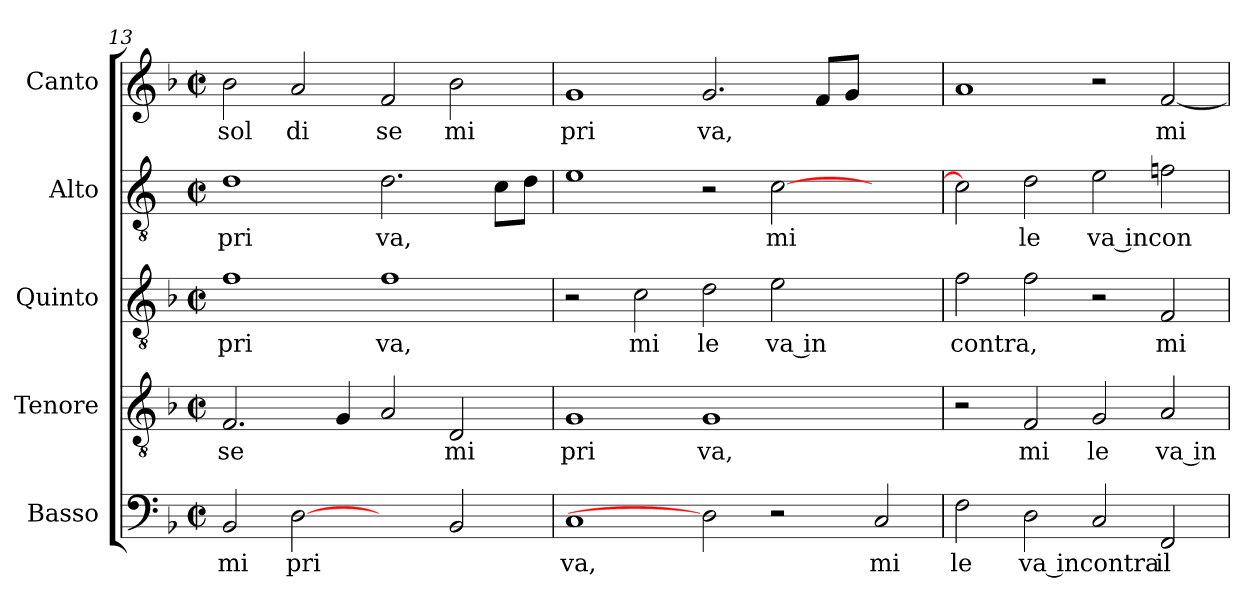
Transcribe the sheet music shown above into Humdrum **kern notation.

**kern	**text	**kern	**text	**kern	**text	**kern	**text	**kern	**text
*part5	*part5	*part4	*part4	*part3	*part3	*part2	*part2	*part1	*part1
*staff5	*staff5	*staff4	*staff4	*staff3	*staff3	*staff2	*staff2	*staff1	*staff1
*I"Basso	*	*I"Tenore	*	*I"Quinto	*	*I"Alto	*	*I"Canto	*
*clefF4	*	*clefGv2	*	*clefGv2	*	*clefGv2	*	*clefG2	*
*	*	*	*	*	*	*ITrd-3c-5	*	*	*
*k[b-]	*	*k[b-]	*	*k[b-]	*	*	*	*k[b-]	*
*F:	*	*F:	*	*F:	*	*	*	*F:	*
*M2/2	*	*M2/2	*	*M2/2	*	*M2/2	*	*M2/2	*
*met(c|)	*	*met(c|)	*	*met(c|)	*	*met(c|)	*	*met(c|)	*
=13	=13	=13	=13	=13	=13	=13	=13	=13	=13
!	!LO:LY:b:cj	!	!LO:LY:b:cj	!	!LO:LY:b:cj	!	!LO:LY:b:cj	!	!LO:LY:b:cj
2BB-/	mi	2.F/	se	1f	pri	1g	pri	2b-\	sol
!	!LO:LY:b:cj	!	!	!	!	!	!	!	!LO:LY:b:cj
[2D	pri	.	.	.	.	.	.	2a/	di
.	.	4G/	.	.	.	.	.	.	.
!	!	!	!	!	!LO:LY:b:cj	!	!LO:LY:b	!	!LO:LY:b:cj
2ryy	.	2A/	.	1f	va,	2.g\	va,	2f/	se
!	!	!	!LO:LY:b:cj	!	!	!	!	!	!LO:LY:b:cj
2BB-/	.	2D/	mi	.	.	.	.	2b-\	mi
.	.	.	.	.	.	8f\L	.	.	.
.	.	.	.	.	.	8g\J	.	.	.
=14	=14	=14	=14	=14	=14	=14	=14	=14	=14
!	!LO:LY:b:cj	!	!LO:LY:b:cj	!	!	!	!	!	!LO:LY:b:cj
1C	va,	1G	pri	2r	.	1a	.	1g	pri
!	!	!	!	!	!LO:LY:b:cj	!	!	!	!
.	.	.	.	2c\	mi	.	.	.	.
!	!	!	!LO:LY:b:cj	!	!LO:LY:b:cj	!	!	!	!LO:LY:b
2D]	.	1G	va,	2d\	le	2r	.	2.g/	va,
!	!	!	!	!	!LO:LY:b:rj	!	!LO:LY:b	!	!
2r	.	.	.	2e\	va in	[>2f\	mi	.	.
.	.	.	.	.	.	.	.	8f/L	.
.	.	.	.	.	.	.	.	8g/J	.
!	!LO:LY:b:cj	!	!	!	!	!	!	!	!
2C/	mi	2ryy	.	2ryy	.	2ryy	.	2ryy	.
=15	=15	=15	=15	=15	=15	=15	=15	=15	=15
!	!LO:LY:b:cj	!	!	!	!LO:LY:b	!	!	!	!
2F\	le	2r	.	2f\	contra,	2f\]	.	1a	.
!	!LO:LY:b:rj	!	!LO:LY:b:cj	!	!	!	!LO:LY:b:cj	!	!
2D\	va incontra	2F/	mi	2f\	.	2g\	le	.	.
!	!	!	!LO:LY:b:cj	!	!	!	!LO:LY:b:rj	!	!
2C/	.	2G/	le	2r	.	2a\	va incon	2r	.
!	!LO:LY:b	!	!LO:LY:b:rj	!	!LO:LY:b:cj	!	!	!	!LO:LY:b
2FF/	il	2A/	va in	2F/	mi	2b-\	.	[<2f/	mi
=	=	=	=	=	=	=	=	=	=
*-	*-	*-	*-	*-	*-	*-	*-	*-	*-
